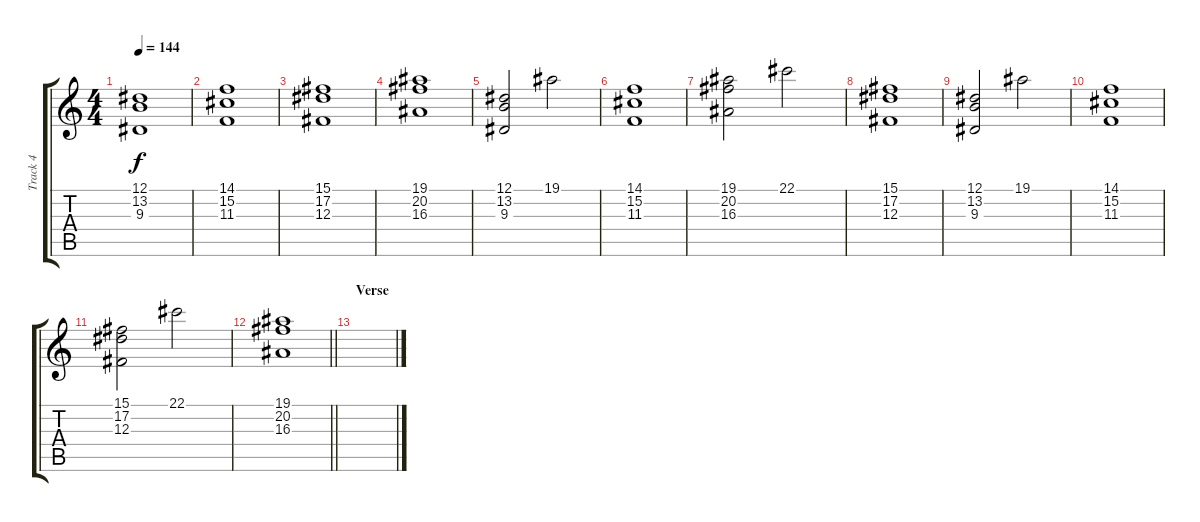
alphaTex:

\track ("Track 4" "Track 4") {instrument synthstrings2}
\staff {score tabs}
\tuning (Eb4 Bb3 Gb3 Db3 Ab2 Eb2) {hide}
\ts (4 4)
\tempo 144
\clef g2
\ks c
(12.1 13.2 9.3).1{dy f} |
(14.1 15.2 11.3).1 |
(15.1 17.2 12.3).1 |
(19.1 20.2 16.3).1 |
(12.1 13.2 9.3).2 19.1.2 |
(14.1 15.2 11.3).1 |
(19.1 20.2 16.3).2 22.1.2 |
(15.1 17.2 12.3).1 |
(12.1 13.2 9.3).2 19.1.2 |
(14.1 15.2 11.3).1 |
(15.1 17.2 12.3).2 22.1.2 |
\barLineRight lightlight
(19.1 20.2 16.3).1 |
\section ("" "Verse")
